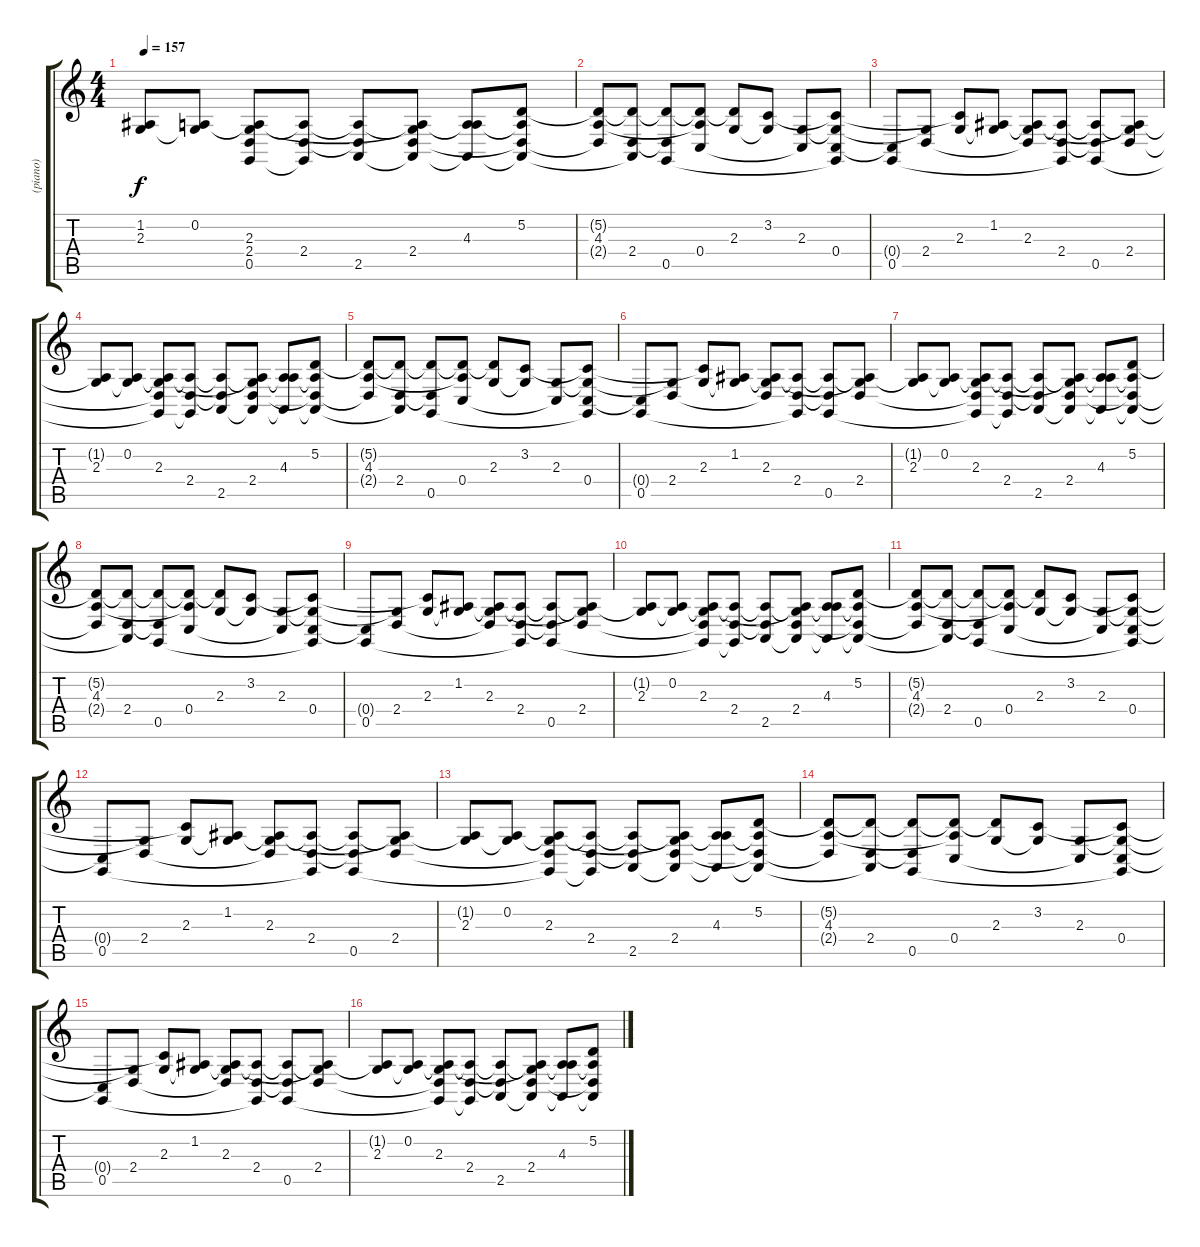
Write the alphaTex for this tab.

\track ("(piano)" "(piano)") {instrument electricgrandpiano}
\staff {score tabs}
\tuning (D4 A3 F3 C3 G2 D2) {hide}
\ts (4 4)
\tempo 157
\clef g2
\ks c
(1.2{t} 2.3).8{dy f} (0.2 2.3{t}).8 (0.2{t} 2.3 2.4{t} 0.5{t}).8 (0.2{t} 2.4 0.5{t}).8 (0.2{t} 2.4{t} 2.5).8 (0.2{t} 2.3{t} 2.4 2.5{t}).8 (0.2{t} 4.3 2.5{t}).8 (5.2 4.3{t} 2.4{t} 2.5{t}).8 |
(5.2{t} 4.3 2.4{t}).8 (5.2{t} 2.4 2.5{t}).8 (5.2{t} 2.4{t} 0.5).8 (5.2{t} 4.3{t} 0.4).8 (5.2{t} 2.3).8 (3.2 2.3{t}).8 (2.3 0.4{t}).8 (3.2{t} 2.3{t} 0.4 0.5{t}).8 |
(0.4{t} 0.5).8 (2.3{t} 2.4).8 (3.2{t} 2.3).8 (1.2 2.3{t}).8 (1.2{t} 2.3 2.4{t}).8 (1.2{t} 2.4 0.5{t}).8 (1.2{t} 2.4{t} 0.5).8 (1.2{t} 2.3{t} 2.4).8 |
(1.2{t} 2.3).8 (0.2 2.3{t}).8 (0.2{t} 2.3 2.4{t} 0.5{t}).8 (0.2{t} 2.4 0.5{t}).8 (0.2{t} 2.4{t} 2.5).8 (0.2{t} 2.3{t} 2.4 2.5{t}).8 (0.2{t} 4.3 2.5{t}).8 (5.2 4.3{t} 2.4{t} 2.5{t}).8 |
(5.2{t} 4.3 2.4{t}).8 (5.2{t} 2.4 2.5{t}).8 (5.2{t} 2.4{t} 0.5).8 (5.2{t} 4.3{t} 0.4).8 (5.2{t} 2.3).8 (3.2 2.3{t}).8 (2.3 0.4{t}).8 (3.2{t} 2.3{t} 0.4 0.5{t}).8 |
(0.4{t} 0.5).8 (2.3{t} 2.4).8 (3.2{t} 2.3).8 (1.2 2.3{t}).8 (1.2{t} 2.3 2.4{t}).8 (1.2{t} 2.4 0.5{t}).8 (1.2{t} 2.4{t} 0.5).8 (1.2{t} 2.3{t} 2.4).8 |
(1.2{t} 2.3).8 (0.2 2.3{t}).8 (0.2{t} 2.3 2.4{t} 0.5{t}).8 (0.2{t} 2.4 0.5{t}).8 (0.2{t} 2.4{t} 2.5).8 (0.2{t} 2.3{t} 2.4 2.5{t}).8 (0.2{t} 4.3 2.5{t}).8 (5.2 4.3{t} 2.4{t} 2.5{t}).8 |
(5.2{t} 4.3 2.4{t}).8 (5.2{t} 2.4 2.5{t}).8 (5.2{t} 2.4{t} 0.5).8 (5.2{t} 4.3{t} 0.4).8 (5.2{t} 2.3).8 (3.2 2.3{t}).8 (2.3 0.4{t}).8 (3.2{t} 2.3{t} 0.4 0.5{t}).8 |
(0.4{t} 0.5).8 (2.3{t} 2.4).8 (3.2{t} 2.3).8 (1.2 2.3{t}).8 (1.2{t} 2.3 2.4{t}).8 (1.2{t} 2.4 0.5{t}).8 (1.2{t} 2.4{t} 0.5).8 (1.2{t} 2.3{t} 2.4).8 |
(1.2{t} 2.3).8 (0.2 2.3{t}).8 (0.2{t} 2.3 2.4{t} 0.5{t}).8 (0.2{t} 2.4 0.5{t}).8 (0.2{t} 2.4{t} 2.5).8 (0.2{t} 2.3{t} 2.4 2.5{t}).8 (0.2{t} 4.3 2.5{t}).8 (5.2 4.3{t} 2.4{t} 2.5{t}).8 |
(5.2{t} 4.3 2.4{t}).8 (5.2{t} 2.4 2.5{t}).8 (5.2{t} 2.4{t} 0.5).8 (5.2{t} 4.3{t} 0.4).8 (5.2{t} 2.3).8 (3.2 2.3{t}).8 (2.3 0.4{t}).8 (3.2{t} 2.3{t} 0.4 0.5{t}).8 |
(0.4{t} 0.5).8 (2.3{t} 2.4).8 (3.2{t} 2.3).8 (1.2 2.3{t}).8 (1.2{t} 2.3 2.4{t}).8 (1.2{t} 2.4 0.5{t}).8 (1.2{t} 2.4{t} 0.5).8 (1.2{t} 2.3{t} 2.4).8 |
(1.2{t} 2.3).8 (0.2 2.3{t}).8 (0.2{t} 2.3 2.4{t} 0.5{t}).8 (0.2{t} 2.4 0.5{t}).8 (0.2{t} 2.4{t} 2.5).8 (0.2{t} 2.3{t} 2.4 2.5{t}).8 (0.2{t} 4.3 2.5{t}).8 (5.2 4.3{t} 2.4{t} 2.5{t}).8 |
(5.2{t} 4.3 2.4{t}).8 (5.2{t} 2.4 2.5{t}).8 (5.2{t} 2.4{t} 0.5).8 (5.2{t} 4.3{t} 0.4).8 (5.2{t} 2.3).8 (3.2 2.3{t}).8 (2.3 0.4{t}).8 (3.2{t} 2.3{t} 0.4 0.5{t}).8 |
(0.4{t} 0.5).8 (2.3{t} 2.4).8 (3.2{t} 2.3).8 (1.2 2.3{t}).8 (1.2{t} 2.3 2.4{t}).8 (1.2{t} 2.4 0.5{t}).8 (1.2{t} 2.4{t} 0.5).8 (1.2{t} 2.3{t} 2.4).8 |
(1.2{t} 2.3).8 (0.2 2.3{t}).8 (0.2{t} 2.3 2.4{t} 0.5{t}).8 (0.2{t} 2.4 0.5{t}).8 (0.2{t} 2.4{t} 2.5).8 (0.2{t} 2.3{t} 2.4 2.5{t}).8 (0.2{t} 4.3 2.5{t}).8 (5.2 4.3{t} 2.4{t} 2.5{t}).8
